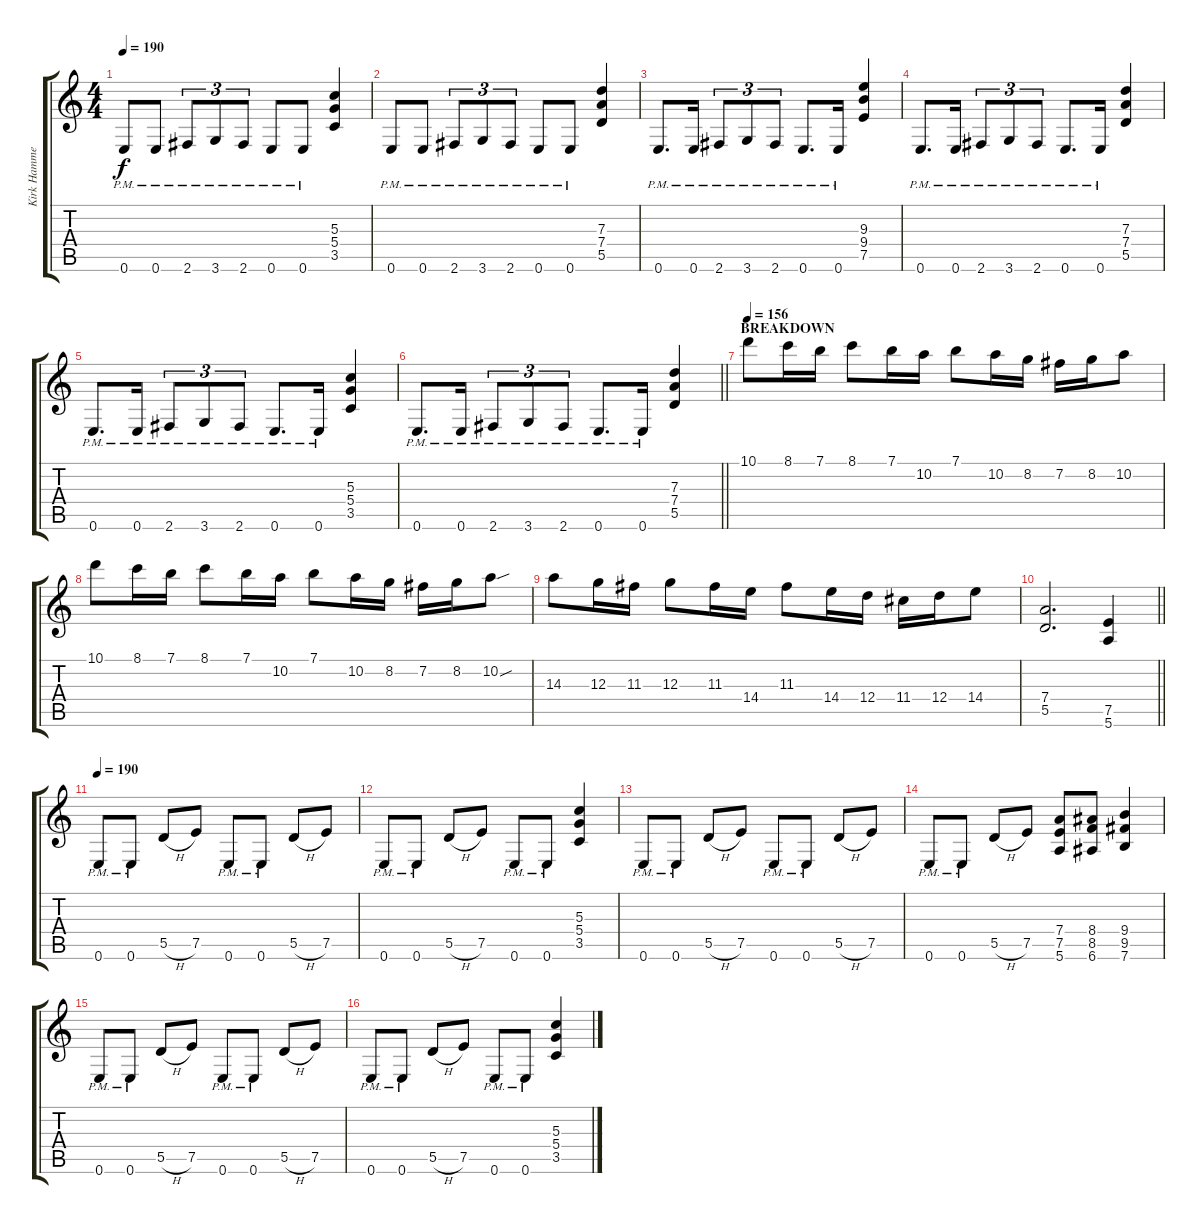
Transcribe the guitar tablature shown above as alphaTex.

\track ("Kirk Hammett - lead and rhythm guitar" "Kirk Hamme") {instrument distortionguitar}
\staff {score tabs}
\tuning (E4 B3 G3 D3 A2 E2) {hide}
\ts (4 4)
\tempo 190
\clef g2
\ks c
0.6{pm}.8{dy f} 0.6{pm}.8 2.6{pm}.8{tu (3 2)} 3.6{pm}.8{tu (3 2)} 2.6{pm}.8{tu (3 2)} 0.6{pm}.8 0.6{pm}.8 (5.3 5.4 3.5).4 |
0.6{pm}.8 0.6{pm}.8 2.6{pm}.8{tu (3 2)} 3.6{pm}.8{tu (3 2)} 2.6{pm}.8{tu (3 2)} 0.6{pm}.8 0.6{pm}.8 (7.3 7.4 5.5).4 |
0.6{pm}.8{d} 0.6{pm}.16 2.6{pm}.8{tu (3 2)} 3.6{pm}.8{tu (3 2)} 2.6{pm}.8{tu (3 2)} 0.6{pm}.8{d} 0.6{pm}.16 (9.3 9.4 7.5).4 |
0.6{pm}.8{d} 0.6{pm}.16 2.6{pm}.8{tu (3 2)} 3.6{pm}.8{tu (3 2)} 2.6{pm}.8{tu (3 2)} 0.6{pm}.8{d} 0.6{pm}.16 (7.3 7.4 5.5).4 |
0.6{pm}.8{d} 0.6{pm}.16 2.6{pm}.8{tu (3 2)} 3.6{pm}.8{tu (3 2)} 2.6{pm}.8{tu (3 2)} 0.6{pm}.8{d} 0.6{pm}.16 (5.3 5.4 3.5).4 |
\barLineRight lightlight
0.6{pm}.8{d} 0.6{pm}.16 2.6{pm}.8{tu (3 2)} 3.6{pm}.8{tu (3 2)} 2.6{pm}.8{tu (3 2)} 0.6{pm}.8{d} 0.6{pm}.16 (7.3 7.4 5.5).4 |
\section ("" "BREAKDOWN")
\tempo 156
10.1.8 8.1.16 7.1.16 8.1.8 7.1.16 10.2.16 7.1.8 10.2.16 8.2.16 7.2.16 8.2.16 10.2.8 |
10.1.8 8.1.16 7.1.16 8.1.8 7.1.16 10.2.16 7.1.8 10.2.16 8.2.16 7.2.16 8.2.16 10.2{sou}.8 |
14.3.8 12.3.16 11.3.16 12.3.8 11.3.16 14.4.16 11.3.8 14.4.16 12.4.16 11.4.16 12.4.16 14.4.8 |
\barLineRight lightlight
(7.4 5.5).2{d} (7.5 5.6).4 |
\section ("" "")
\tempo 190
0.6{pm}.8 0.6{pm}.8 5.5{h}.8 7.5.8 0.6{pm}.8 0.6{pm}.8 5.5{h}.8 7.5.8 |
0.6{pm}.8 0.6{pm}.8 5.5{h}.8 7.5.8 0.6{pm}.8 0.6{pm}.8 (5.3 5.4 3.5).4 |
0.6{pm}.8 0.6{pm}.8 5.5{h}.8 7.5.8 0.6{pm}.8 0.6{pm}.8 5.5{h}.8 7.5.8 |
0.6{pm}.8 0.6{pm}.8 5.5{h}.8 7.5.8 (7.4 7.5 5.6).8 (8.4 8.5 6.6).8 (9.4 9.5 7.6).4 |
0.6{pm}.8 0.6{pm}.8 5.5{h}.8 7.5.8 0.6{pm}.8 0.6{pm}.8 5.5{h}.8 7.5.8 |
0.6{pm}.8 0.6{pm}.8 5.5{h}.8 7.5.8 0.6{pm}.8 0.6{pm}.8 (5.3 5.4 3.5).4
